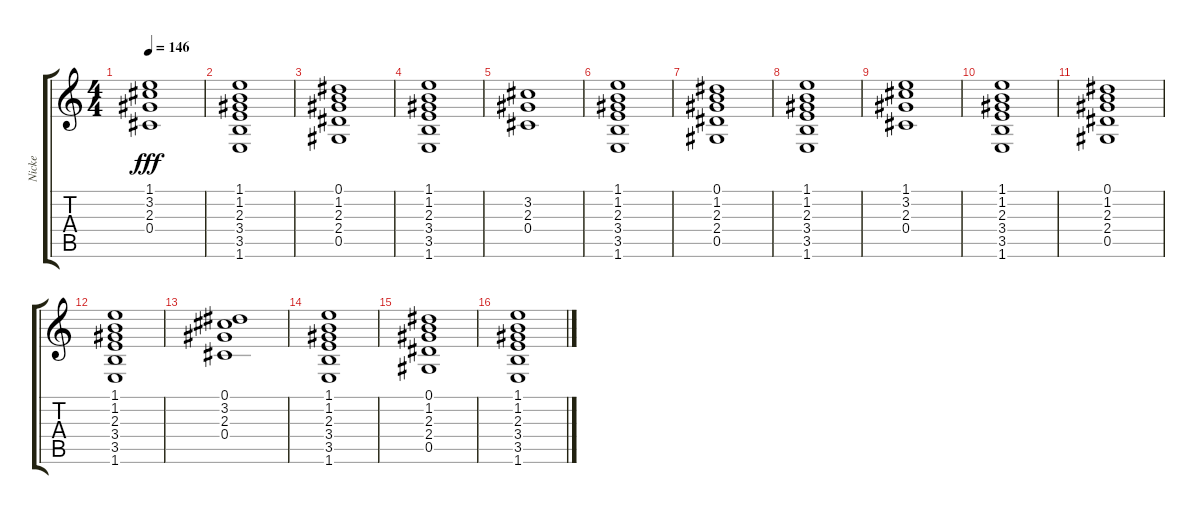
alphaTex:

\track ("Nicke" "Nicke") {instrument distortionguitar}
\staff {score tabs}
\tuning (Eb4 Bb3 Gb3 Db3 Ab2 Eb2) {hide}
\ts (4 4)
\tempo 146
\clef g2
\ks c
(1.1 3.2 2.3 0.4).1{dy fff} |
(1.1 1.2 2.3 3.4 3.5 1.6).1 |
(0.1 1.2 2.3 2.4 0.5).1 |
(1.1 1.2 2.3 3.4 3.5 1.6).1 |
(3.2 2.3 0.4).1 |
(1.1 1.2 2.3 3.4 3.5 1.6).1 |
(0.1 1.2 2.3 2.4 0.5).1 |
(1.1 1.2 2.3 3.4 3.5 1.6).1 |
(1.1 3.2 2.3 0.4).1 |
(1.1 1.2 2.3 3.4 3.5 1.6).1 |
(0.1 1.2 2.3 2.4 0.5).1 |
(1.1 1.2 2.3 3.4 3.5 1.6).1 |
(0.1 3.2 2.3 0.4).1 |
(1.1 1.2 2.3 3.4 3.5 1.6).1 |
(0.1 1.2 2.3 2.4 0.5).1 |
(1.1 1.2 2.3 3.4 3.5 1.6).1
